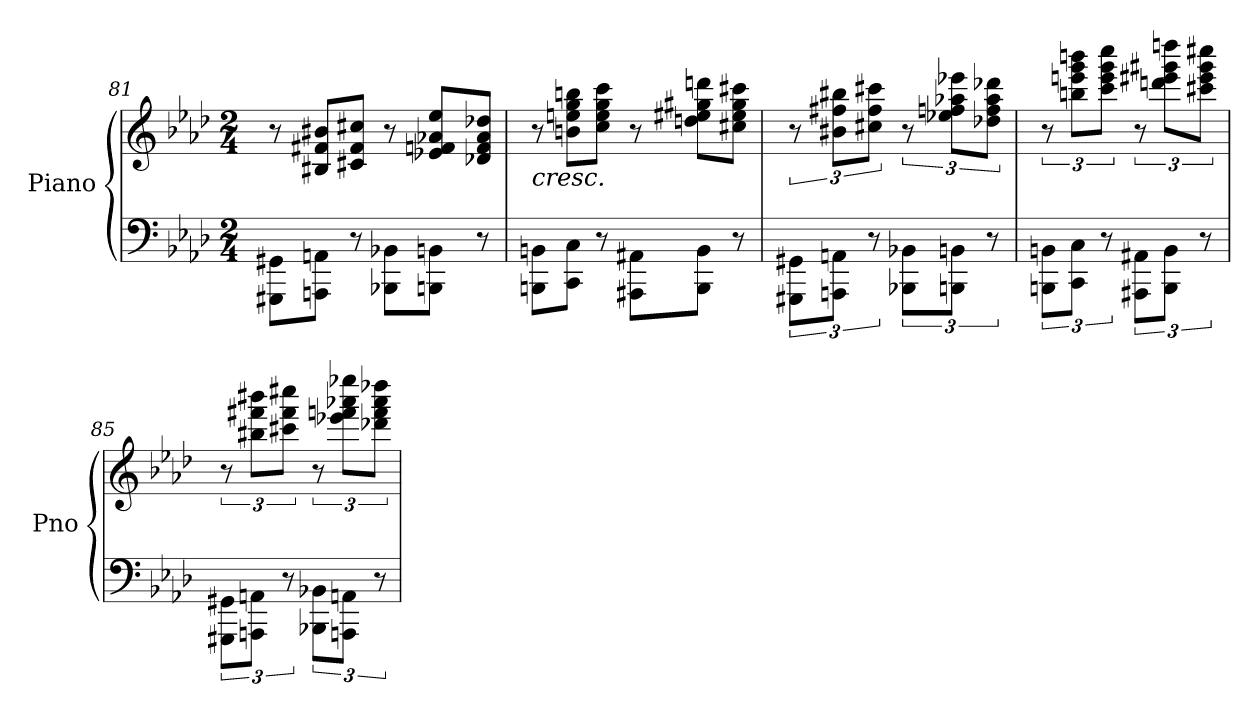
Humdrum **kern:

**kern	**kern
*part1	*part1
*staff2	*staff1
*I"Piano	*
*I'Pno	*
*clefF4	*clefG2
*k[b-e-a-d-]	*k[b-e-a-d-]
*M2/4	*M2/4
*Xtuplet	*Xtuplet
=81	=81
12GGG#X\ 12GG#X\L	12r
12AAAn\ 12AAn\J	12B#X/ 12f#X/ 12b#X/L
12r	12c#X/ 12f#/ 12cc#X/J
12BBB-X\ 12BB-X\L	12r
12BBBn\ 12BBn\J	12e-X/ 12fn/ 12a-X/ 12ee-/L
12r	12d-X/ 12f/ 12a-/ 12dd-X/J
=82	=82
!	!LO:TX:b:i:t=cresc.
12BBBn\ 12BBn\L	12r
12CC\ 12C\J	12bn\ 12een\ 12gg\ 12bbn\L
12r	12cc\ 12ee\ 12gg\ 12ccc\J
12AAA#X\ 12AA#X\L	12r
12BBB\ 12BB\J	12ddn\ 12ee#X\ 12gg#X\ 12dddn\L
12r	12cc#X\ 12ee#\ 12gg#\ 12ccc#X\J
!!LO:PB:g=z
=83	=83
*tuplet	*tuplet
12GGG#X\ 12GG#X\L	12r
12AAAn\ 12AAn\J	12b#X\ 12ff#X\ 12bb#X\L
12r	12cc#X\ 12ff#\ 12ccc#X\J
12BBB-X\ 12BB-X\L	12r
12BBBn\ 12BBn\J	12ee-X\ 12ffn\ 12aa-X\ 12eee-X\L
12r	12dd-X\ 12ff\ 12aa-\ 12ddd-X\J
=84	=84
12BBBn\ 12BBn\L	12r
12CC\ 12C\J	12bbn\ 12eeen\ 12ggg\ 12bbbn\L
12r	12ccc\ 12eee\ 12ggg\ 12cccc\J
12AAA#X\ 12AA#X\L	12r
12BBB\ 12BB\J	12dddn\ 12eee#X\ 12ggg#X\ 12ddddn\L
12r	12ccc#X\ 12eee#\ 12ggg#\ 12cccc#X\J
=85	=85
12GGG#X\ 12GG#X\L	12r
12AAAn\ 12AAn\J	12bb#X\ 12fff#X\ 12bbb#X\L
12r	12ccc#X\ 12fff#\ 12cccc#X\J
12BBB-X\ 12BB-X\L	12r
12AAAn\ 12AAn\J	12eee-X\ 12fffn\ 12aaa-X\ 12eeee-X\L
12r	12ddd-X\ 12fff\ 12aaa-\ 12dddd-X\J
=	=
*-	*-
